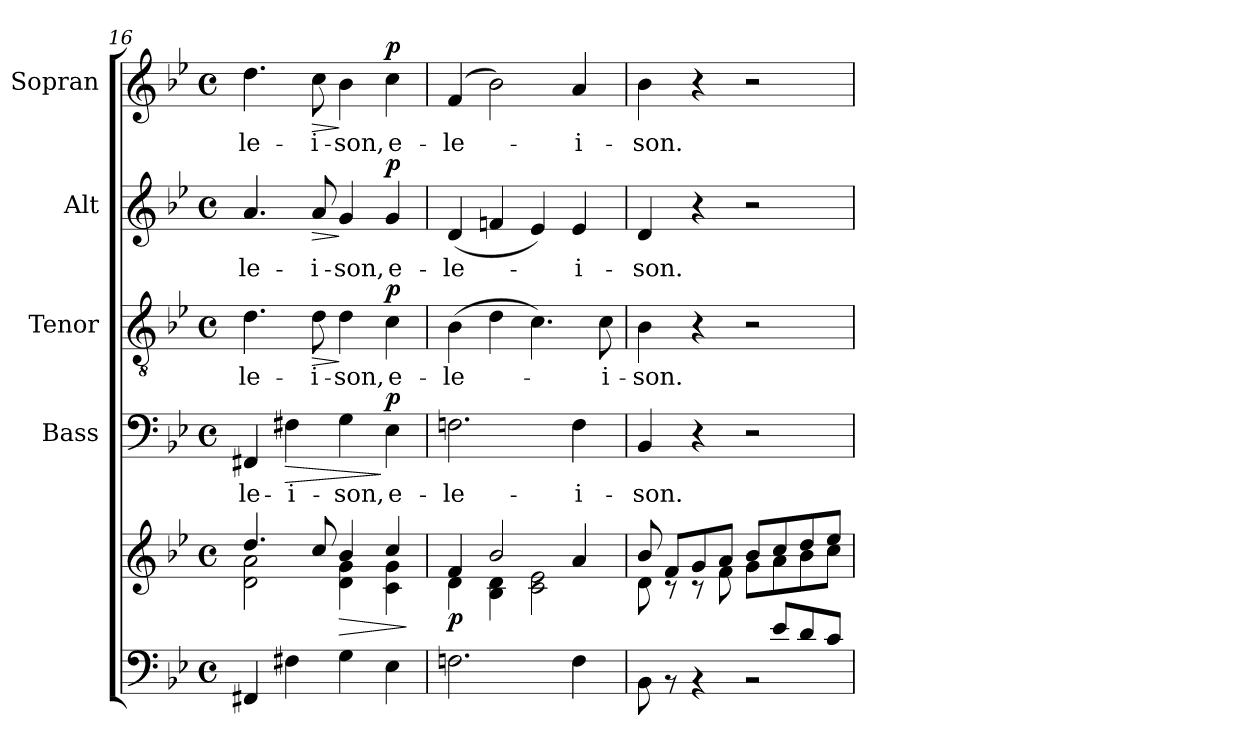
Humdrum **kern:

**kern	**kern	**dynam	**kern	**text	**dynam	**kern	**text	**dynam	**kern	**text	**dynam	**kern	**text	**dynam
*part5	*part5	*part5	*part4	*part4	*part4	*part3	*part3	*part3	*part2	*part2	*part2	*part1	*part1	*part1
*staff6	*staff5	*staff5/6	*staff4	*staff4	*staff4	*staff3	*staff3	*staff3	*staff2	*staff2	*staff2	*staff1	*staff1	*staff1
*	*	*	*I"Bass	*	*	*I"Tenor	*	*	*I"Alt	*	*	*I"Sopran	*	*
*	*	*	*I'B.	*	*	*I'T.	*	*	*I'A.	*	*	*I'S.	*	*
*clefF4	*clefG2	*	*clefF4	*	*	*clefGv2	*	*	*clefG2	*	*	*clefG2	*	*
*k[b-e-]	*k[b-e-]	*	*k[b-e-]	*	*	*k[b-e-]	*	*	*k[b-e-]	*	*	*k[b-e-]	*	*
*B-:	*B-:	*	*B-:	*	*	*B-:	*	*	*B-:	*	*	*B-:	*	*
*M4/4	*M4/4	*	*M4/4	*	*	*M4/4	*	*	*M4/4	*	*	*M4/4	*	*
*met(c)	*met(c)	*	*met(c)	*	*	*met(c)	*	*	*met(c)	*	*	*met(c)	*	*
=16	=16	=16	=16	=16	=16	=16	=16	=16	=16	=16	=16	=16	=16	=16
*	*^	*	*	*	*	*	*	*	*	*	*	*	*	*
!	!	!	!	!	!LO:LY:b	!	!	!LO:LY:b	!	!	!LO:LY:b	!	!	!LO:LY:b	!
4FF#X/	4.dd/	2d\ 2a\	.	4FF#X/	-le-	.	4.d\	-le-	.	4.a/	-le-	.	4.dd\	-le-	.
!	!	!	!	!	!LO:LY:b	!LO:HP:b	!	!	!	!	!	!	!	!	!
4F#X\	.	.	.	4F#X\	-i-	>	.	.	.	.	.	.	.	.	.
!	!	!	!	!	!	!	!	!LO:LY:b	!LO:HP:b	!	!LO:LY:b	!LO:HP:b	!	!LO:LY:b	!LO:HP:b
.	8cc/	.	.	.	.	.	8d\	-i-	>	8a/	-i-	>	8cc\	-i-	>
!	!	!	!LO:HP:b	!	!LO:LY:b	!	!	!LO:LY:b	!	!	!LO:LY:b	!	!	!LO:LY:b	!
4G\	4b-/	4d\ 4g\	>	4G\	-son,	.	4d\	-son,	]	4g/	-son,	]	4b-\	-son,	]
!	!	!	!	!	!LO:LY:b	!LO:DY:n=1:a	!	!LO:LY:b	!LO:DY:a	!	!LO:LY:b	!LO:DY:a	!	!LO:LY:b	!LO:DY:a
4E-\	4cc/	4c\ 4g\	.	4E-\	e-	] p	4c\	e-	p	4g/	e-	p	4cc\	e-	p
*	*v	*v	*	*	*	*	*	*	*	*	*	*	*	*	*
.	.	]	.	.	.	.	.	.	.	.	.	.	.	.
=17	=17	=17	=17	=17	=17	=17	=17	=17	=17	=17	=17	=17	=17	=17
*	*^	*	*	*	*	*	*	*	*	*	*	*	*	*
!	!	!	!LO:DY:b	!	!LO:LY:b	!	!	!LO:LY:b	!	!	!LO:LY:b	!	!	!LO:LY:b	!
2.Fn\	4f/	4d\	p	2.Fn\	-le-	.	(>4B-\	-le-	.	(<4d/	-le-	.	(4f/	-le-	.
.	2b-/	4B-\ 4d\	.	.	.	.	4d\	.	.	4fn/	.	.	2b-\)	.	.
.	.	2c\ 2e-\	.	.	.	.	4.c\)	.	.	4e-/)	.	.	.	.	.
!	!	!	!	!	!LO:LY:b	!	!	!	!	!	!LO:LY:b	!	!	!LO:LY:b	!
4F\	4a/	.	.	4F\	-i-	.	.	.	.	4e-/	-i-	.	4a/	-i-	.
!	!	!	!	!	!	!	!	!LO:LY:b	!	!	!	!	!	!	!
.	.	.	.	.	.	.	8c\	-i-	.	.	.	.	.	.	.
!!LO:LB:g=z
=18	=18	=18	=18	=18	=18	=18	=18	=18	=18	=18	=18	=18	=18	=18	=18
*^	*	*	*	*	*	*	*	*	*	*	*	*	*	*	*
!	!	!	!	!	!	!LO:LY:b	!	!	!LO:LY:b	!	!	!LO:LY:b	!	!	!LO:LY:b	!
2ryy	8BB-\	8b-/	8d\	.	4BB-/	-son.	.	4B-\	-son.	.	4d/	-son.	.	4b-\	-son.	.
.	8rBB	8f!/L	8rc	.	.	.	.	.	.	.	.	.	.	.	.	.
.	4rBB	8g!/	8rc	.	4r	.	.	4r	.	.	4r	.	.	4r	.	.
.	.	8a!/J	8f!\	.	.	.	.	.	.	.	.	.	.	.	.	.
8ryy	2rBB	8b-!/L	8g!\L	.	2r	.	.	2r	.	.	2r	.	.	2r	.	.
8e-!/L	.	8cc!/	8a!\	.	.	.	.	.	.	.	.	.	.	.	.	.
8d/	.	8dd!/	8b-!\	.	.	.	.	.	.	.	.	.	.	.	.	.
8c/J	.	8ee-!/J	8cc!\J	.	.	.	.	.	.	.	.	.	.	.	.	.
*v	*v	*	*	*	*	*	*	*	*	*	*	*	*	*	*	*
*	*v	*v	*	*	*	*	*	*	*	*	*	*	*	*	*
=	=	=	=	=	=	=	=	=	=	=	=	=	=	=
*-	*-	*-	*-	*-	*-	*-	*-	*-	*-	*-	*-	*-	*-	*-
